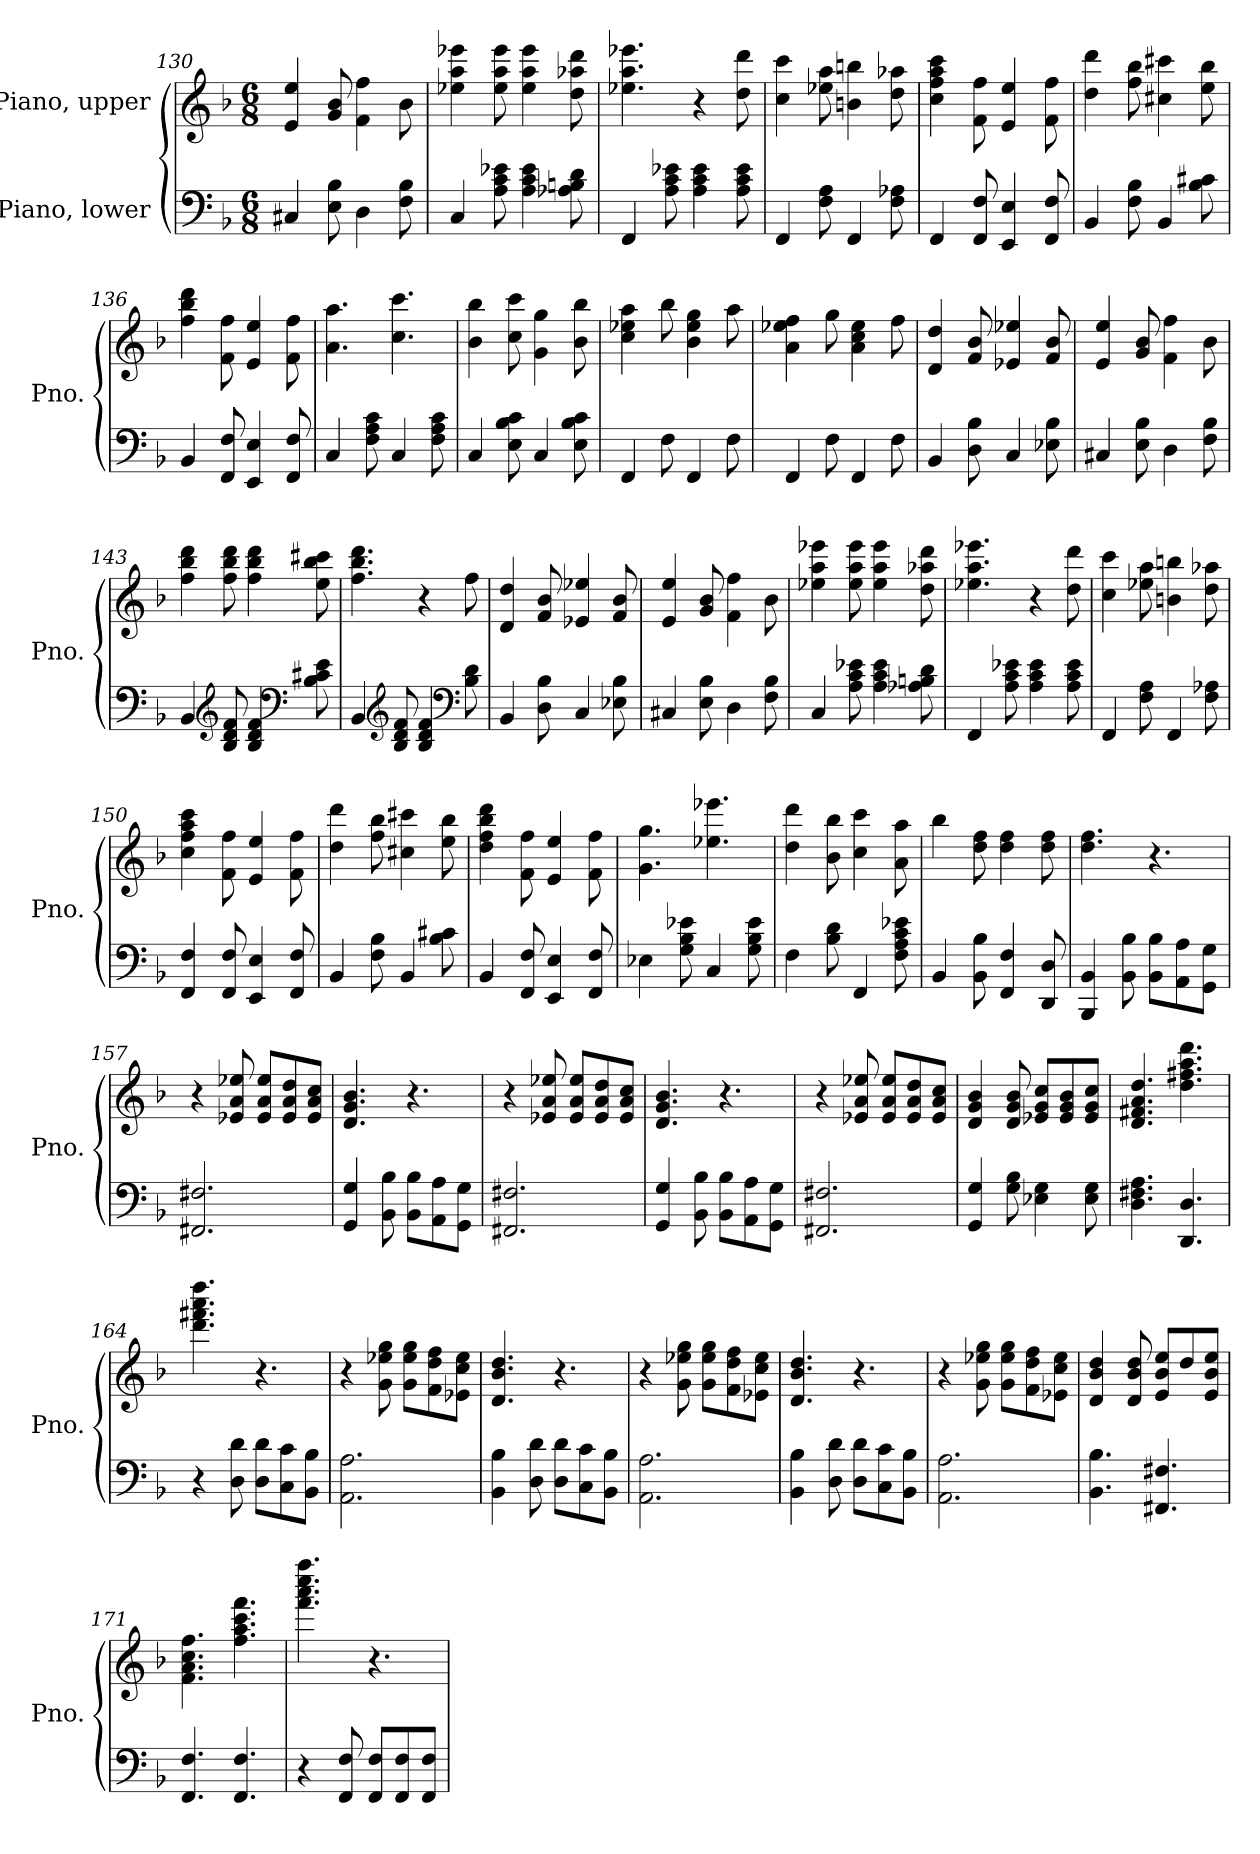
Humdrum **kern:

**kern	**kern
*part2	*part1
*staff2	*staff1
*I"Piano, lower	*I"Piano, upper
*I'Pno.	*I'Pno.
*clefF4	*clefG2
*k[b-]	*k[b-]
*M6/8	*M6/8
=130	=130
4C#X/	4e/ 4ee/
8E\ 8B-\	8g/ 8b-/
4D\	4f\ 4ff\
8F\ 8B-\	8b-\
=131	=131
4C/	4ee-X\ 4aa\ 4eee-X\
8A\ 8c\ 8e-X\	8ee-\ 8aa\ 8eee-\
4A\ 4c\ 4e-\	4ee-\ 4aa\ 4eee-\
8A-X\ 8Bn\ 8d\	8dd\ 8aa-X\ 8ddd\
=132	=132
4FF/	4.ee-X\ 4.aa\ 4.eee-X\
8A\ 8c\ 8e-X\	.
4A\ 4c\ 4e-\	4r
8A\ 8c\ 8e-\	8dd\ 8ddd\
!!LO:LB:g=z
=133	=133
4FF/	4cc\ 4ccc\
8F\ 8A\	8ee-X\ 8aa\
4FF/	4bn\ 4bbn\
8F\ 8A-X\	8dd\ 8aa-X\
=134	=134
4FF/	4cc\ 4ff\ 4aa\ 4ccc\
8FF/ 8F/	8f\ 8ff\
4EE/ 4E/	4e/ 4ee/
8FF/ 8F/	8f\ 8ff\
=135	=135
4BB-/	4dd\ 4ddd\
8F\ 8B-\	8ff\ 8bb-\
4BB-/	4cc#X\ 4ccc#X\
8B-\ 8c#X\	8ee\ 8bb-\
=136	=136
4BB-/	4ff\ 4bb-\ 4ddd\
8FF/ 8F/	8f\ 8ff\
4EE/ 4E/	4e/ 4ee/
8FF/ 8F/	8f\ 8ff\
=137	=137
4C/	4.a\ 4.aa\
8F\ 8A\ 8c\	.
4C/	4.cc\ 4.ccc\
8F\ 8A\ 8c\	.
=138	=138
4C/	4b-\ 4bb-\
8E\ 8B-\ 8c\	8cc\ 8ccc\
4C/	4g\ 4gg\
8E\ 8B-\ 8c\	8b-\ 8bb-\
!!LO:PB:g=z
=139	=139
4FF/	4cc\ 4ee-X\ 4aa\
8F\	8bb-\
4FF/	4b-\ 4ee-\ 4gg\
8F\	8aa\
=140	=140
4FF/	4a\ 4ee-X\ 4ff\
8F\	8gg\
4FF/	4a\ 4cc\ 4ee-\
8F\	8ff\
=141	=141
4BB-/	4d/ 4dd/
8D\ 8B-\	8f/ 8b-/
4C/	4e-X/ 4ee-X/
8E-X\ 8B-\	8f/ 8b-/
=142	=142
4C#X/	4e/ 4ee/
8E\ 8B-\	8g/ 8b-/
4D\	4f\ 4ff\
8F\ 8B-\	8b-\
=143	=143
4BB-/	4ff\ 4bb-\ 4ddd\
*clefG2	*
8B-/ 8d/ 8f/	8ff\ 8bb-\ 8ddd\
4B-/ 4d/ 4f/	4ff\ 4bb-\ 4ddd\
*clefF4	*
8B-\ 8c#X\ 8e\	8ee\ 8bb-\ 8ccc#X\
!!LO:LB:g=z
=144	=144
4BB-/	4.ff\ 4.bb-\ 4.ddd\
*clefG2	*
8B-/ 8d/ 8f/	.
4B-/ 4d/ 4f/	4r
*clefF4	*
8B-\ 8d\	8ff\
=145	=145
4BB-/	4d/ 4dd/
8D\ 8B-\	8f/ 8b-/
4C/	4e-X/ 4ee-X/
8E-X\ 8B-\	8f/ 8b-/
=146	=146
4C#X/	4e/ 4ee/
8E\ 8B-\	8g/ 8b-/
4D\	4f\ 4ff\
8F\ 8B-\	8b-\
=147	=147
4C/	4ee-X\ 4aa\ 4eee-X\
8A\ 8c\ 8e-X\	8ee-\ 8aa\ 8eee-\
4A\ 4c\ 4e-\	4ee-\ 4aa\ 4eee-\
8A-X\ 8Bn\ 8d\	8dd\ 8aa-X\ 8ddd\
=148	=148
4FF/	4.ee-X\ 4.aa\ 4.eee-X\
8A\ 8c\ 8e-X\	.
4A\ 4c\ 4e-\	4r
8A\ 8c\ 8e-\	8dd\ 8ddd\
!!LO:LB:g=z
=149	=149
4FF/	4cc\ 4ccc\
8F\ 8A\	8ee-X\ 8aa\
4FF/	4bn\ 4bbn\
8F\ 8A-X\	8dd\ 8aa-X\
=150	=150
4FF/ 4F/	4cc\ 4ff\ 4aa\ 4ccc\
8FF/ 8F/	8f\ 8ff\
4EE/ 4E/	4e/ 4ee/
8FF/ 8F/	8f\ 8ff\
=151	=151
4BB-/	4dd\ 4ddd\
8F\ 8B-\	8ff\ 8bb-\
4BB-/	4cc#X\ 4ccc#X\
8B-\ 8c#X\	8ee\ 8bb-\
=152	=152
4BB-/	4dd\ 4ff\ 4bb-\ 4ddd\
8FF/ 8F/	8f\ 8ff\
4EE/ 4E/	4e/ 4ee/
8FF/ 8F/	8f\ 8ff\
=153	=153
4E-X\	4.g\ 4.gg\
8G\ 8B-\ 8e-X\	.
4C/	4.ee-X\ 4.eee-X\
8G\ 8B-\ 8e-\	.
=154	=154
4F\	4dd\ 4ddd\
8B-\ 8d\	8b-\ 8bb-\
4FF/	4cc\ 4ccc\
8F\ 8A\ 8c\ 8e-X\	8a\ 8aa\
!!LO:LB:g=z
=155	=155
4BB-/	4bb-\
8BB-\ 8B-\	8dd\ 8ff\
4FF/ 4F/	4dd\ 4ff\
8DD/ 8D/	8dd\ 8ff\
=156	=156
4BBB-/ 4BB-/	4.dd\ 4.ff\
8BB-\ 8B-\	.
8BB-\ 8B-\L	4.r
8AA\ 8A\	.
8GG\ 8G\J	.
=157	=157
2.FF#X/ 2.F#X/	4r
.	8e-X/ 8a/ 8ee-X/
.	8e-/ 8a/ 8ee-/L
.	8e-/ 8a/ 8dd/
.	8e-/ 8a/ 8cc/J
=158	=158
4GG/ 4G/	4.d/ 4.g/ 4.b-/
8BB-\ 8B-\	.
8BB-\ 8B-\L	4.r
8AA\ 8A\	.
8GG\ 8G\J	.
=159	=159
2.FF#X/ 2.F#X/	4r
.	8e-X/ 8a/ 8ee-X/
.	8e-/ 8a/ 8ee-/L
.	8e-/ 8a/ 8dd/
.	8e-/ 8a/ 8cc/J
=160	=160
4GG/ 4G/	4.d/ 4.g/ 4.b-/
8BB-\ 8B-\	.
8BB-\ 8B-\L	4.r
8AA\ 8A\	.
8GG\ 8G\J	.
=161	=161
2.FF#X/ 2.F#X/	4r
.	8e-X/ 8a/ 8ee-X/
.	8e-/ 8a/ 8ee-/L
.	8e-/ 8a/ 8dd/
.	8e-/ 8a/ 8cc/J
!!LO:LB:g=z
=162	=162
4GG/ 4G/	4d/ 4g/ 4b-/
8G\ 8B-\	8d/ 8g/ 8b-/
4E-X\ 4G\	8e-X/ 8g/ 8cc/L
.	8e-/ 8g/ 8b-/
8E-\ 8G\	8e-/ 8g/ 8cc/J
=163	=163
4.D\ 4.F#X\ 4.A\	4.d/ 4.f#X/ 4.a/ 4.dd/
4.DD/ 4.D/	4.dd\ 4.ff#X\ 4.aa\ 4.ddd\
=164	=164
4r	4.ddd\ 4.fff#X\ 4.aaa\ 4.dddd\
8D\ 8d\	.
8D\ 8d\L	4.r
8C\ 8c\	.
8BB-\ 8B-\J	.
=165	=165
2.AA\ 2.A\	4r
.	8g\ 8ee-X\ 8gg\
.	8g\ 8ee-\ 8gg\L
.	8f\ 8dd\ 8ff\
.	8e-X\ 8cc\ 8ee-\J
=166	=166
4BB-\ 4B-\	4.d/ 4.b-/ 4.dd/
8D\ 8d\	.
8D\ 8d\L	4.r
8C\ 8c\	.
8BB-\ 8B-\J	.
=167	=167
2.AA\ 2.A\	4r
.	8g\ 8ee-X\ 8gg\
.	8g\ 8ee-\ 8gg\L
.	8f\ 8dd\ 8ff\
.	8e-X\ 8cc\ 8ee-\J
!!LO:LB:g=z
=168	=168
4BB-\ 4B-\	4.d/ 4.b-/ 4.dd/
8D\ 8d\	.
8D\ 8d\L	4.r
8C\ 8c\	.
8BB-\ 8B-\J	.
=169	=169
2.AA\ 2.A\	4r
.	8g\ 8ee-X\ 8gg\
.	8g\ 8ee-\ 8gg\L
.	8f\ 8dd\ 8ff\
.	8e-X\ 8cc\ 8ee-\J
=170	=170
4.BB-\ 4.B-\	4d/ 4b-/ 4dd/
.	8d/ 8b-/ 8dd/
4.FF#X/ 4.F#X/	8e/ 8b-/ 8ee/L
.	8dd/
.	8e/ 8b-/ 8ee/J
=171	=171
4.FF/ 4.F/	4.f\ 4.a\ 4.cc\ 4.ff\
4.FF/ 4.F/	4.ff\ 4.aa\ 4.ccc\ 4.fff\
=172	=172
4r	4.fff\ 4.aaa\ 4.cccc\ 4.ffff\
8FF/ 8F/	.
8FF/ 8F/L	4.r
8FF/ 8F/	.
8FF/ 8F/J	.
=	=
*-	*-
